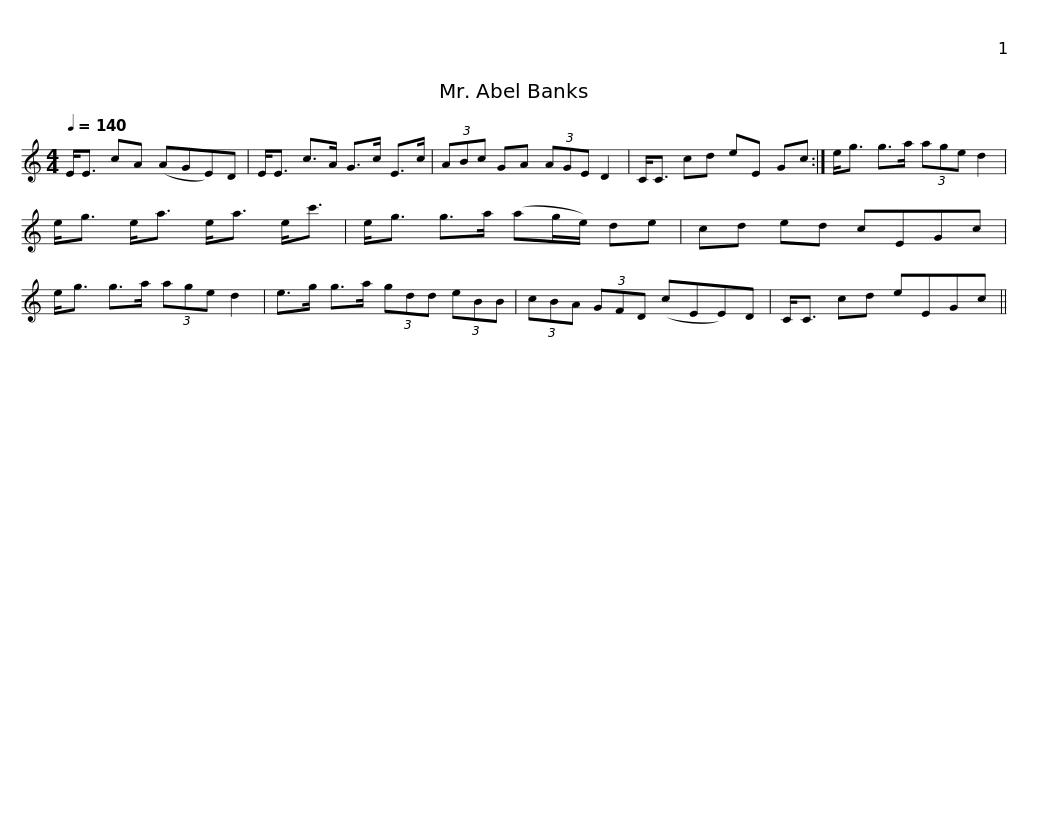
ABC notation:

X:1
L:1/8
Q:1/4=140
M:4/4
I:linebreak $
K:C
V:1 treble
V:1
 E<E cA (AGE)D | E<E c>A G>c E>c | (3ABc GA (3AGE D2 | C<C cd eE Gc :| e<g g>a (3age d2 |$ %5
 e<g e<a e<a e<c' | e<g g>a (ag/e/) de | cd ed cEGc | e<g g>a (3age d2 |$ e>g g>a (3gdd (3eBB | %10
 (3cBA (3GFD (cEE)D | C<C cd eEGc || %12
